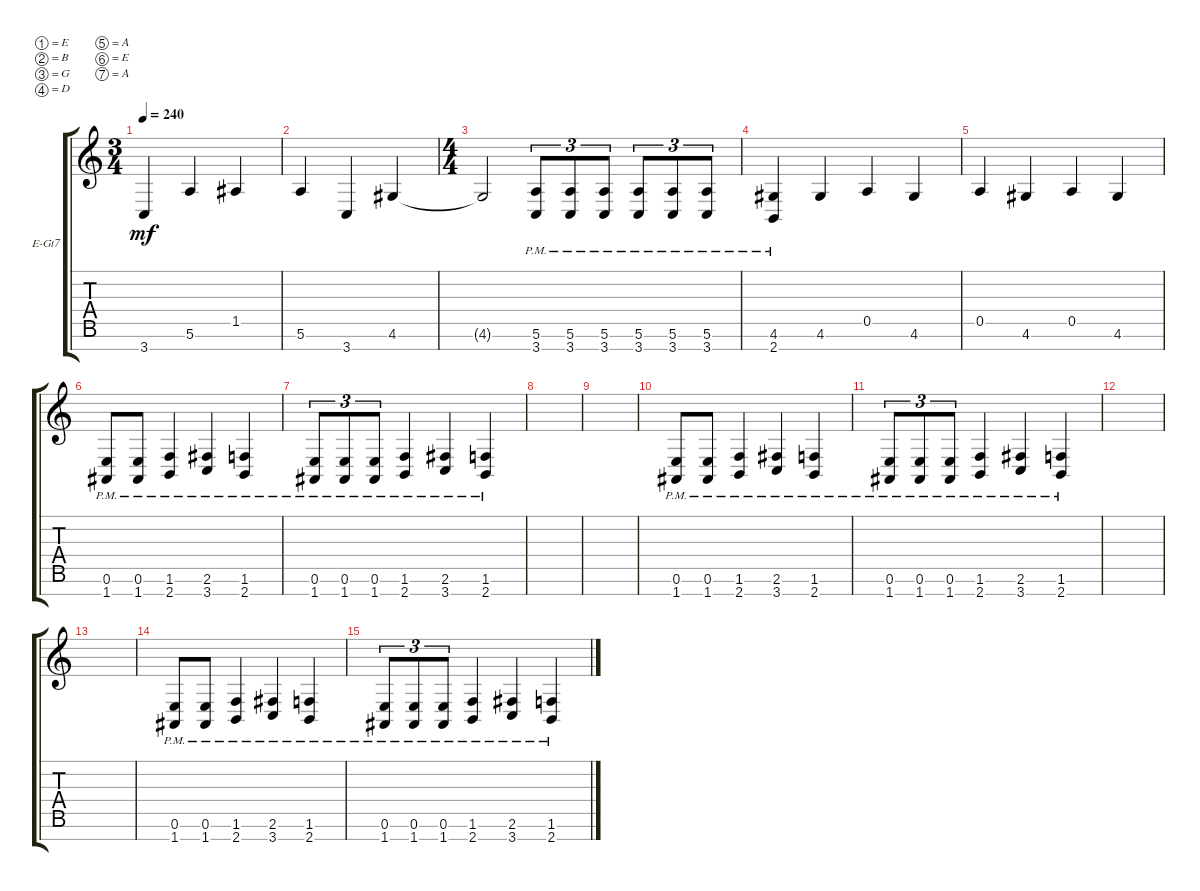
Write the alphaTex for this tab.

\defaultSystemsLayout 4
\bracketExtendMode groupsimilarinstruments
\firstSystemTrackNameOrientation horizontal
\otherSystemsTrackNameOrientation horizontal
\track ("Electric Guitar" "E-Gt7") {instrument distortionguitar}
\staff {score tabs}
\tuning (E4 B3 G3 D3 A2 E2 A1)
\ts (3 4)
\tempo 240
\clef g2
\ks c
3.7.4{dy mf} 5.6.4 1.5.4 |
5.6.4 3.7.4 4.6.4 |
\ts (4 4)
4.6{t}.2 (3.7{pm} 5.6{pm}).8{tu (3 2)} (3.7{pm} 5.6{pm}).8{tu (3 2)} (3.7{pm} 5.6{pm}).8{tu (3 2)} (3.7{pm} 5.6{pm}).8{tu (3 2)} (3.7{pm} 5.6{pm}).8{tu (3 2)} (3.7{pm} 5.6{pm}).8{tu (3 2)} |
(2.7{pm} 4.6{pm}).4 4.6.4 0.5.4 4.6.4 |
0.5.4 4.6.4 0.5.4 4.6.4 |
(1.7{pm} 0.6{pm}).8 (1.7{pm} 0.6{pm}).8 (2.7{pm} 1.6{pm}).4 (3.7{pm} 2.6{pm}).4 (2.7{pm} 1.6{pm}).4 |
(1.7{pm} 0.6{pm}).8{tu (3 2)} (1.7{pm} 0.6{pm}).8{tu (3 2)} (1.7{pm} 0.6{pm}).8{tu (3 2)} (2.7{pm} 1.6{pm}).4 (3.7{pm} 2.6{pm}).4 (2.7{pm} 1.6{pm}).4 |
|
|
(1.7{pm} 0.6{pm}).8 (1.7{pm} 0.6{pm}).8 (2.7{pm} 1.6{pm}).4 (3.7{pm} 2.6{pm}).4 (2.7{pm} 1.6{pm}).4 |
(1.7{pm} 0.6{pm}).8{tu (3 2)} (1.7{pm} 0.6{pm}).8{tu (3 2)} (1.7{pm} 0.6{pm}).8{tu (3 2)} (2.7{pm} 1.6{pm}).4 (3.7{pm} 2.6{pm}).4 (2.7{pm} 1.6{pm}).4 |
|
|
(1.7{pm} 0.6{pm}).8 (1.7{pm} 0.6{pm}).8 (2.7{pm} 1.6{pm}).4 (3.7{pm} 2.6{pm}).4 (2.7{pm} 1.6{pm}).4 |
(1.7{pm} 0.6{pm}).8{tu (3 2)} (1.7{pm} 0.6{pm}).8{tu (3 2)} (1.7{pm} 0.6{pm}).8{tu (3 2)} (2.7{pm} 1.6{pm}).4 (3.7{pm} 2.6{pm}).4 (2.7{pm} 1.6{pm}).4
